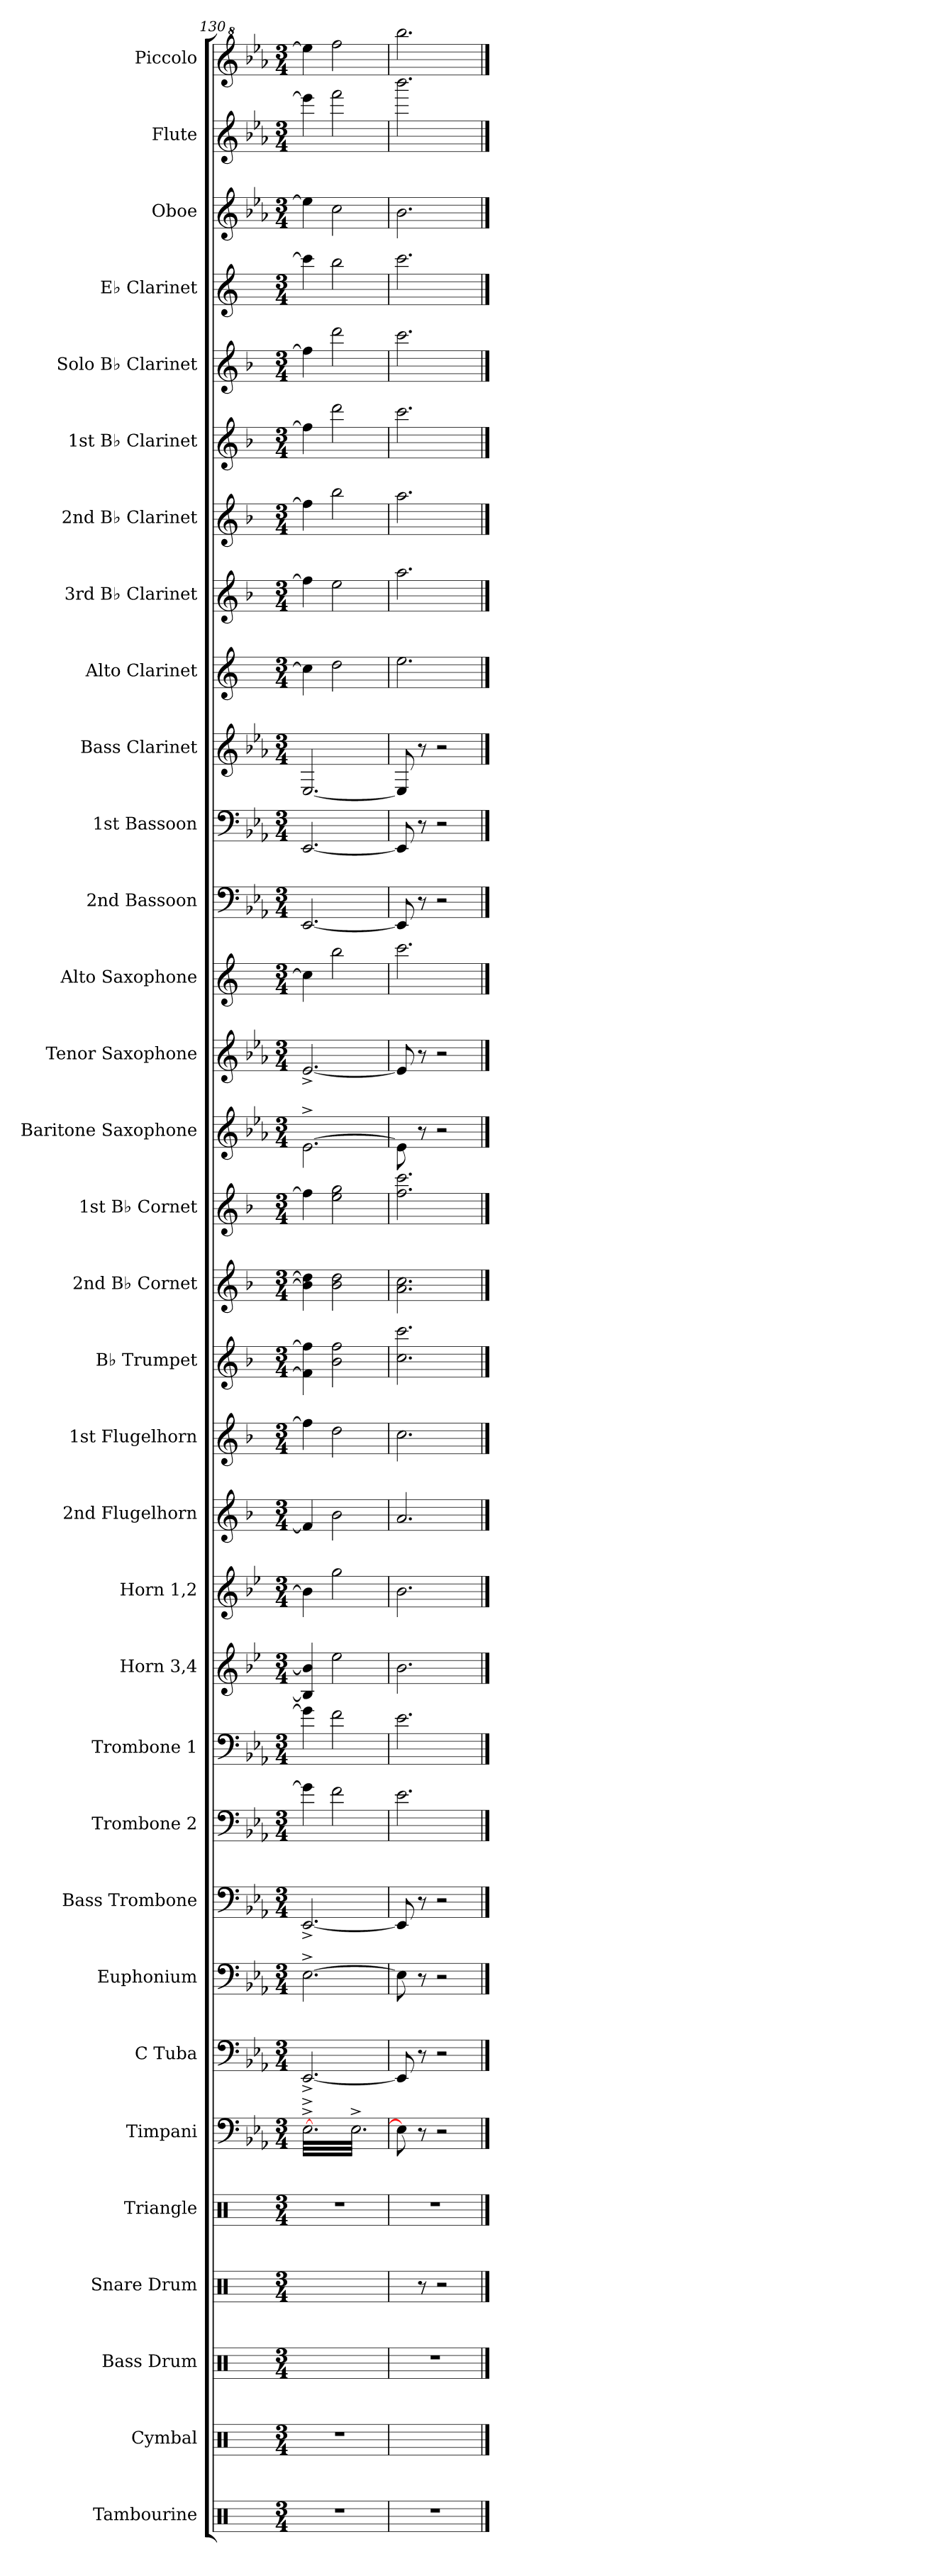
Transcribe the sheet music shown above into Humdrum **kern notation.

**kern	**kern	**kern	**kern	**kern	**kern	**kern	**kern	**kern	**kern	**kern	**kern	**kern	**kern	**kern	**kern	**kern	**kern	**kern	**kern	**kern	**kern	**kern	**kern	**kern	**kern	**kern	**kern	**kern	**kern	**kern	**kern	**kern
*part33	*part32	*part31	*part30	*part29	*part28	*part27	*part26	*part25	*part24	*part23	*part22	*part21	*part20	*part19	*part18	*part17	*part16	*part15	*part14	*part13	*part12	*part11	*part10	*part9	*part8	*part7	*part6	*part5	*part4	*part3	*part2	*part1
*staff33	*staff32	*staff31	*staff30	*staff29	*staff28	*staff27	*staff26	*staff25	*staff24	*staff23	*staff22	*staff21	*staff20	*staff19	*staff18	*staff17	*staff16	*staff15	*staff14	*staff13	*staff12	*staff11	*staff10	*staff9	*staff8	*staff7	*staff6	*staff5	*staff4	*staff3	*staff2	*staff1
*I"Tambourine	*I"Cymbal	*I"Bass Drum	*I"Snare Drum	*I"Triangle	*I"Timpani	*I"C Tuba	*I"Euphonium	*I"Bass Trombone	*I"Trombone 2	*I"Trombone 1	*I"Horn 3,4	*I"Horn 1,2	*I"2nd Flugelhorn	*I"1st Flugelhorn	*I"B♭ Trumpet	*I"2nd B♭ Cornet	*I"1st B♭ Cornet	*I"Baritone Saxophone	*I"Tenor Saxophone	*I"Alto Saxophone	*I"2nd Bassoon	*I"1st Bassoon	*I"Bass Clarinet	*I"Alto Clarinet	*I"3rd B♭ Clarinet	*I"2nd B♭ Clarinet	*I"1st B♭ Clarinet	*I"Solo B♭ Clarinet	*I"E♭ Clarinet	*I"Oboe	*I"Flute	*I"Piccolo
*I'Tamb.	*I'Cym.	*I'B. Dr.	*I'Sn. Dr.	*I'Trgl.	*I'Timp.	*I'C Tu.	*I'Eu.	*I'B. Trb.	*I'Trb. 2	*I'Trb. 1	*I'Hn. 3,4	*I'Hn. 1,2	*I'2nd Flghn.	*I'1st Flghn.	*I'B♭ Tpt.	*I'2nd B♭ Cnt.	*I'1st B♭ Cnt.	*I'Bar. Sax.	*I'T. Sax.	*I'A. Sax.	*I'2nd Bsn.	*I'1st Bsn.	*I'B. Cl.	*I'A. Cl.	*I'3rd B♭ Cl.	*I'2nd B♭ Cl.	*I'1st B♭ Cl.	*I'Solo B♭ Cl.	*I'E♭ Cl.	*I'Ob.	*I'Fl.	*I'Picc.
*clefX	*clefX	*clefX	*clefX	*clefX	*clefF4	*clefF4	*clefF4	*clefF4	*clefF4	*clefF4	*clefG2	*clefG2	*clefG2	*clefG2	*clefG2	*clefG2	*clefG2	*clefG2	*clefG2	*clefG2	*clefF4	*clefF4	*clefG2	*clefG2	*clefG2	*clefG2	*clefG2	*clefG2	*clefG2	*clefG2	*clefG2	*clefG^2
*	*	*	*	*	*	*	*	*	*	*	*ITrd4c7	*ITrd4c7	*ITrd1c2	*ITrd1c2	*ITrd1c2	*ITrd1c2	*ITrd1c2	*ITrd12c21	*ITrd8c14	*ITrd5c9	*	*	*ITrd8c14	*ITrd5c9	*ITrd1c2	*ITrd1c2	*ITrd1c2	*ITrd1c2	*ITrd-2c-3	*	*	*ITrd-7c-12
*k[]	*k[]	*k[]	*k[]	*k[]	*k[b-e-a-]	*k[b-e-a-]	*k[b-e-a-]	*k[b-e-a-]	*k[b-e-a-]	*k[b-e-a-]	*k[b-e-a-]	*k[b-e-a-]	*k[b-e-a-]	*k[b-e-a-]	*k[b-e-a-]	*k[b-e-a-]	*k[b-e-a-]	*k[b-e-a-]	*k[b-e-a-]	*k[b-e-a-]	*k[b-e-a-]	*k[b-e-a-]	*k[b-e-a-]	*k[b-e-a-]	*k[b-e-a-]	*k[b-e-a-]	*k[b-e-a-]	*k[b-e-a-]	*k[b-e-a-]	*k[b-e-a-]	*k[b-e-a-]	*k[b-e-a-]
*C:	*C:	*C:	*C:	*C:	*E-:	*E-:	*E-:	*E-:	*E-:	*E-:	*E-:	*E-:	*E-:	*E-:	*E-:	*E-:	*E-:	*E-:	*E-:	*E-:	*E-:	*E-:	*E-:	*E-:	*E-:	*E-:	*E-:	*E-:	*E-:	*E-:	*E-:	*E-:
*M3/4	*M3/4	*M3/4	*M3/4	*M3/4	*M3/4	*M3/4	*M3/4	*M3/4	*M3/4	*M3/4	*M3/4	*M3/4	*M3/4	*M3/4	*M3/4	*M3/4	*M3/4	*M3/4	*M3/4	*M3/4	*M3/4	*M3/4	*M3/4	*M3/4	*M3/4	*M3/4	*M3/4	*M3/4	*M3/4	*M3/4	*M3/4	*M3/4
=130	=130	=130	=130	=130	=130	=130	=130	=130	=130	=130	=130	=130	=130	=130	=130	=130	=130	=130	=130	=130	=130	=130	=130	=130	=130	=130	=130	=130	=130	=130	=130	=130
*	*	*	*	*	*tremolo	*	*	*	*	*	*	*	*	*	*	*	*	*	*	*	*	*	*	*	*	*	*	*	*	*	*	*
2.r	2.r	2.R^\	2.R\	2.r	[32E-^\LLL	[2.EE-^/	[2.E-^\	[2.EE-^/	4g\]	4g\]	4E-/] 4e-/]	4e-\]	4e-/]	4ee-\]	4e-\] 4ee-\]	4a-\] 4cc\]	4ee-\]	[2.E-^\	[2.E-^/	4e-\]	[2.EE-/	[2.EE-/	[2.EE-/	4e-\]	4ee-\]	4ee-\]	4ee-\]	4ee-\]	4eee-\]	4ee-\]	4eee-\]	4eeee-\]
.	.	.	.	.	32E-^\	.	.	.	.	.	.	.	.	.	.	.	.	.	.	.	.	.	.	.	.	.	.	.	.	.	.	.
.	.	.	.	.	32E-^\	.	.	.	.	.	.	.	.	.	.	.	.	.	.	.	.	.	.	.	.	.	.	.	.	.	.	.
.	.	.	.	.	32E-^\	.	.	.	.	.	.	.	.	.	.	.	.	.	.	.	.	.	.	.	.	.	.	.	.	.	.	.
.	.	.	.	.	32E-^\	.	.	.	.	.	.	.	.	.	.	.	.	.	.	.	.	.	.	.	.	.	.	.	.	.	.	.
.	.	.	.	.	32E-^\	.	.	.	.	.	.	.	.	.	.	.	.	.	.	.	.	.	.	.	.	.	.	.	.	.	.	.
.	.	.	.	.	32E-^\	.	.	.	.	.	.	.	.	.	.	.	.	.	.	.	.	.	.	.	.	.	.	.	.	.	.	.
.	.	.	.	.	32E-^\	.	.	.	.	.	.	.	.	.	.	.	.	.	.	.	.	.	.	.	.	.	.	.	.	.	.	.
.	.	.	.	.	32E-^\	.	.	.	2f\	2f\	2a-\	2cc\	2a-\	2cc\	2a-\ 2ee-\	2a-\ 2cc\	2dd\ 2ff\	.	.	2dd\	.	.	.	2f\	2dd\	2aa-\	2ccc\	2ccc\	2ddd\	2cc\	2fff\	2ffff\
.	.	.	.	.	32E-^\	.	.	.	.	.	.	.	.	.	.	.	.	.	.	.	.	.	.	.	.	.	.	.	.	.	.	.
.	.	.	.	.	32E-^\	.	.	.	.	.	.	.	.	.	.	.	.	.	.	.	.	.	.	.	.	.	.	.	.	.	.	.
.	.	.	.	.	32E-^\	.	.	.	.	.	.	.	.	.	.	.	.	.	.	.	.	.	.	.	.	.	.	.	.	.	.	.
.	.	.	.	.	32E-^\	.	.	.	.	.	.	.	.	.	.	.	.	.	.	.	.	.	.	.	.	.	.	.	.	.	.	.
.	.	.	.	.	32E-^\	.	.	.	.	.	.	.	.	.	.	.	.	.	.	.	.	.	.	.	.	.	.	.	.	.	.	.
.	.	.	.	.	32E-^\	.	.	.	.	.	.	.	.	.	.	.	.	.	.	.	.	.	.	.	.	.	.	.	.	.	.	.
.	.	.	.	.	32E-^\	.	.	.	.	.	.	.	.	.	.	.	.	.	.	.	.	.	.	.	.	.	.	.	.	.	.	.
.	.	.	.	.	32E-^\	.	.	.	.	.	.	.	.	.	.	.	.	.	.	.	.	.	.	.	.	.	.	.	.	.	.	.
.	.	.	.	.	32E-^\	.	.	.	.	.	.	.	.	.	.	.	.	.	.	.	.	.	.	.	.	.	.	.	.	.	.	.
.	.	.	.	.	32E-^\	.	.	.	.	.	.	.	.	.	.	.	.	.	.	.	.	.	.	.	.	.	.	.	.	.	.	.
.	.	.	.	.	32E-^\	.	.	.	.	.	.	.	.	.	.	.	.	.	.	.	.	.	.	.	.	.	.	.	.	.	.	.
.	.	.	.	.	32E-^\	.	.	.	.	.	.	.	.	.	.	.	.	.	.	.	.	.	.	.	.	.	.	.	.	.	.	.
.	.	.	.	.	32E-^\	.	.	.	.	.	.	.	.	.	.	.	.	.	.	.	.	.	.	.	.	.	.	.	.	.	.	.
.	.	.	.	.	32E-^\	.	.	.	.	.	.	.	.	.	.	.	.	.	.	.	.	.	.	.	.	.	.	.	.	.	.	.
.	.	.	.	.	32E-^\JJJ	.	.	.	.	.	.	.	.	.	.	.	.	.	.	.	.	.	.	.	.	.	.	.	.	.	.	.
*	*	*	*	*	*Xtremolo	*	*	*	*	*	*	*	*	*	*	*	*	*	*	*	*	*	*	*	*	*	*	*	*	*	*	*
=131	=131	=131	=131	=131	=131	=131	=131	=131	=131	=131	=131	=131	=131	=131	=131	=131	=131	=131	=131	=131	=131	=131	=131	=131	=131	=131	=131	=131	=131	=131	=131	=131
2.r	2.R\	2.r	8R\	2.r	8E-\]	8EE-/]	8E-\]	8EE-/]	2.e-\	2.e-\	2.e-\	2.e-\	2.g/	2.b-\	2.b-\ 2.bb-\	2.g\ 2.b-\	2.ee-\ 2.bb-\	8E-\]	8E-/]	2.ee-\	8EE-/]	8EE-/]	8EE-/]	2.g\	2.gg\	2.gg\	2.bb-\	2.bb-\	2.eee-\	2.b-\	2.bbb-\	2.bbbb-\
.	.	.	8r	.	8r	8r	8r	8r	.	.	.	.	.	.	.	.	.	8r	8r	.	8r	8r	8r	.	.	.	.	.	.	.	.	.
.	.	.	2r	.	2r	2r	2r	2r	.	.	.	.	.	.	.	.	.	2r	2r	.	2r	2r	2r	.	.	.	.	.	.	.	.	.
==	==	==	==	==	==	==	==	==	==	==	==	==	==	==	==	==	==	==	==	==	==	==	==	==	==	==	==	==	==	==	==	==
*-	*-	*-	*-	*-	*-	*-	*-	*-	*-	*-	*-	*-	*-	*-	*-	*-	*-	*-	*-	*-	*-	*-	*-	*-	*-	*-	*-	*-	*-	*-	*-	*-
